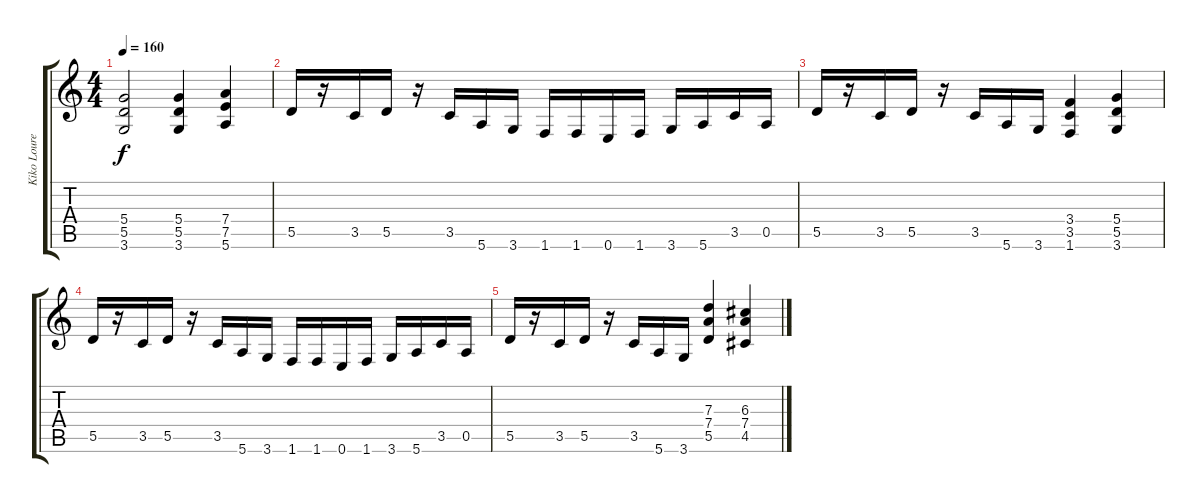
\track ("Kiko Loureiro" "Kiko Loure") {instrument distortionguitar}
\staff {score tabs}
\tuning (E4 B3 G3 D3 A2 E2) {hide}
\ts (4 4)
\tempo 160
\clef g2
\ks c
(5.4{t} 5.5{t} 3.6{t}).2{dy f} (5.4 5.5 3.6).4 (7.4 7.5 5.6).4 |
5.5.16 r.16 3.5.16 5.5.16 r.16 3.5.16 5.6.16 3.6.16 1.6.16 1.6.16 0.6.16 1.6.16 3.6.16 5.6.16 3.5.16 0.5.16 |
5.5.16 r.16 3.5.16 5.5.16 r.16 3.5.16 5.6.16 3.6.16 (3.4 3.5 1.6).4 (5.4 5.5 3.6).4 |
5.5.16 r.16 3.5.16 5.5.16 r.16 3.5.16 5.6.16 3.6.16 1.6.16 1.6.16 0.6.16 1.6.16 3.6.16 5.6.16 3.5.16 0.5.16 |
5.5.16 r.16 3.5.16 5.5.16 r.16 3.5.16 5.6.16 3.6.16 (7.3 7.4 5.5).4 (6.3 7.4 4.5).4
